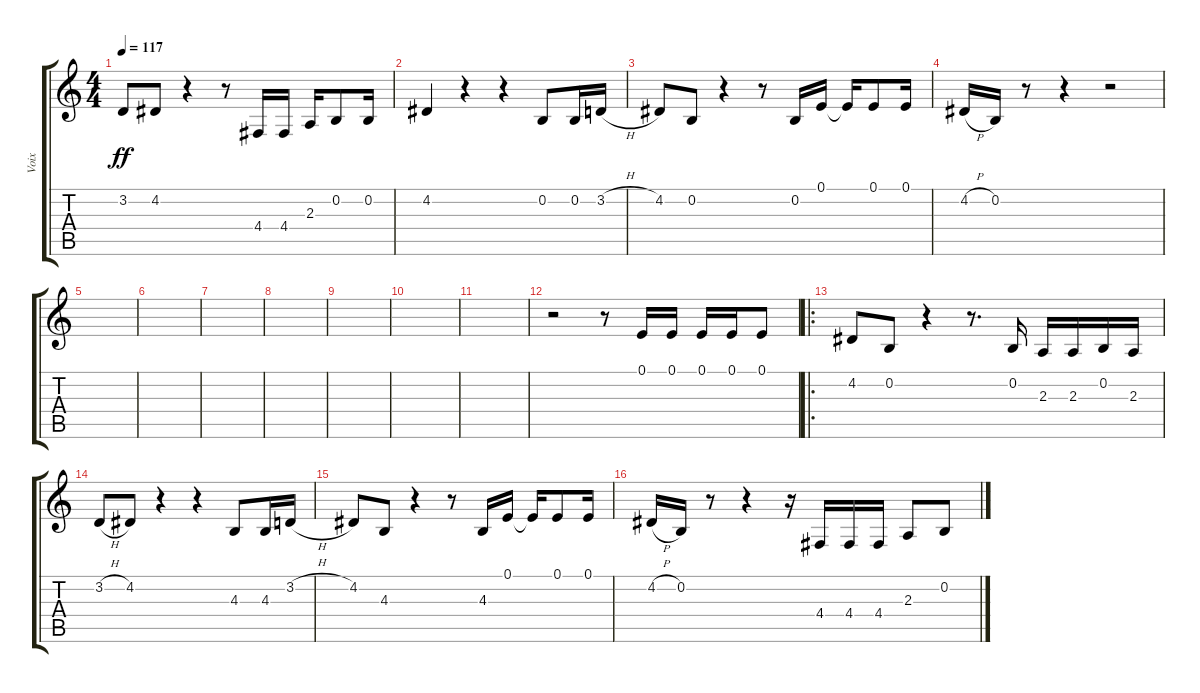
\track ("Voix" "Voix") {instrument accordion}
\staff {score tabs}
\tuning (E4 B3 G3 D3 A2 E2) {hide}
\ts (4 4)
\tempo 117
\clef g2
\ks c
3.2{t}.8{dy ff} 4.2.8 r.4 r.8 4.4.16 4.4.16 2.3.16 0.2.8 0.2.16 |
4.2.4 r.4 r.4 0.2.8 0.2.16 3.2{h}.16 |
4.2.8 0.2.8 r.4 r.8 0.2.16 0.1.16 0.1{t}.16 0.1.8 0.1.16 |
4.2{h}.16 0.2.16 r.8 r.4 r.2 |
|
|
|
|
|
|
|
r.2 r.8 0.1.16 0.1.16 0.1.16 0.1.16 0.1.8 |
\ro
4.2.8 0.2.8 r.4 r.8{d} 0.2.16 2.3.16 2.3.16 0.2.16 2.3.16 |
3.2{h}.8 4.2.8 r.4 r.4 4.3.8 4.3.16 3.2{h}.16 |
4.2.8 4.3.8 r.4 r.8 4.3.16 0.1.16 0.1{t}.16 0.1.8 0.1.16 |
4.2{h}.16 0.2.16 r.8 r.4 r.16 4.4.16 4.4.16 4.4.16 2.3.8 0.2.8
